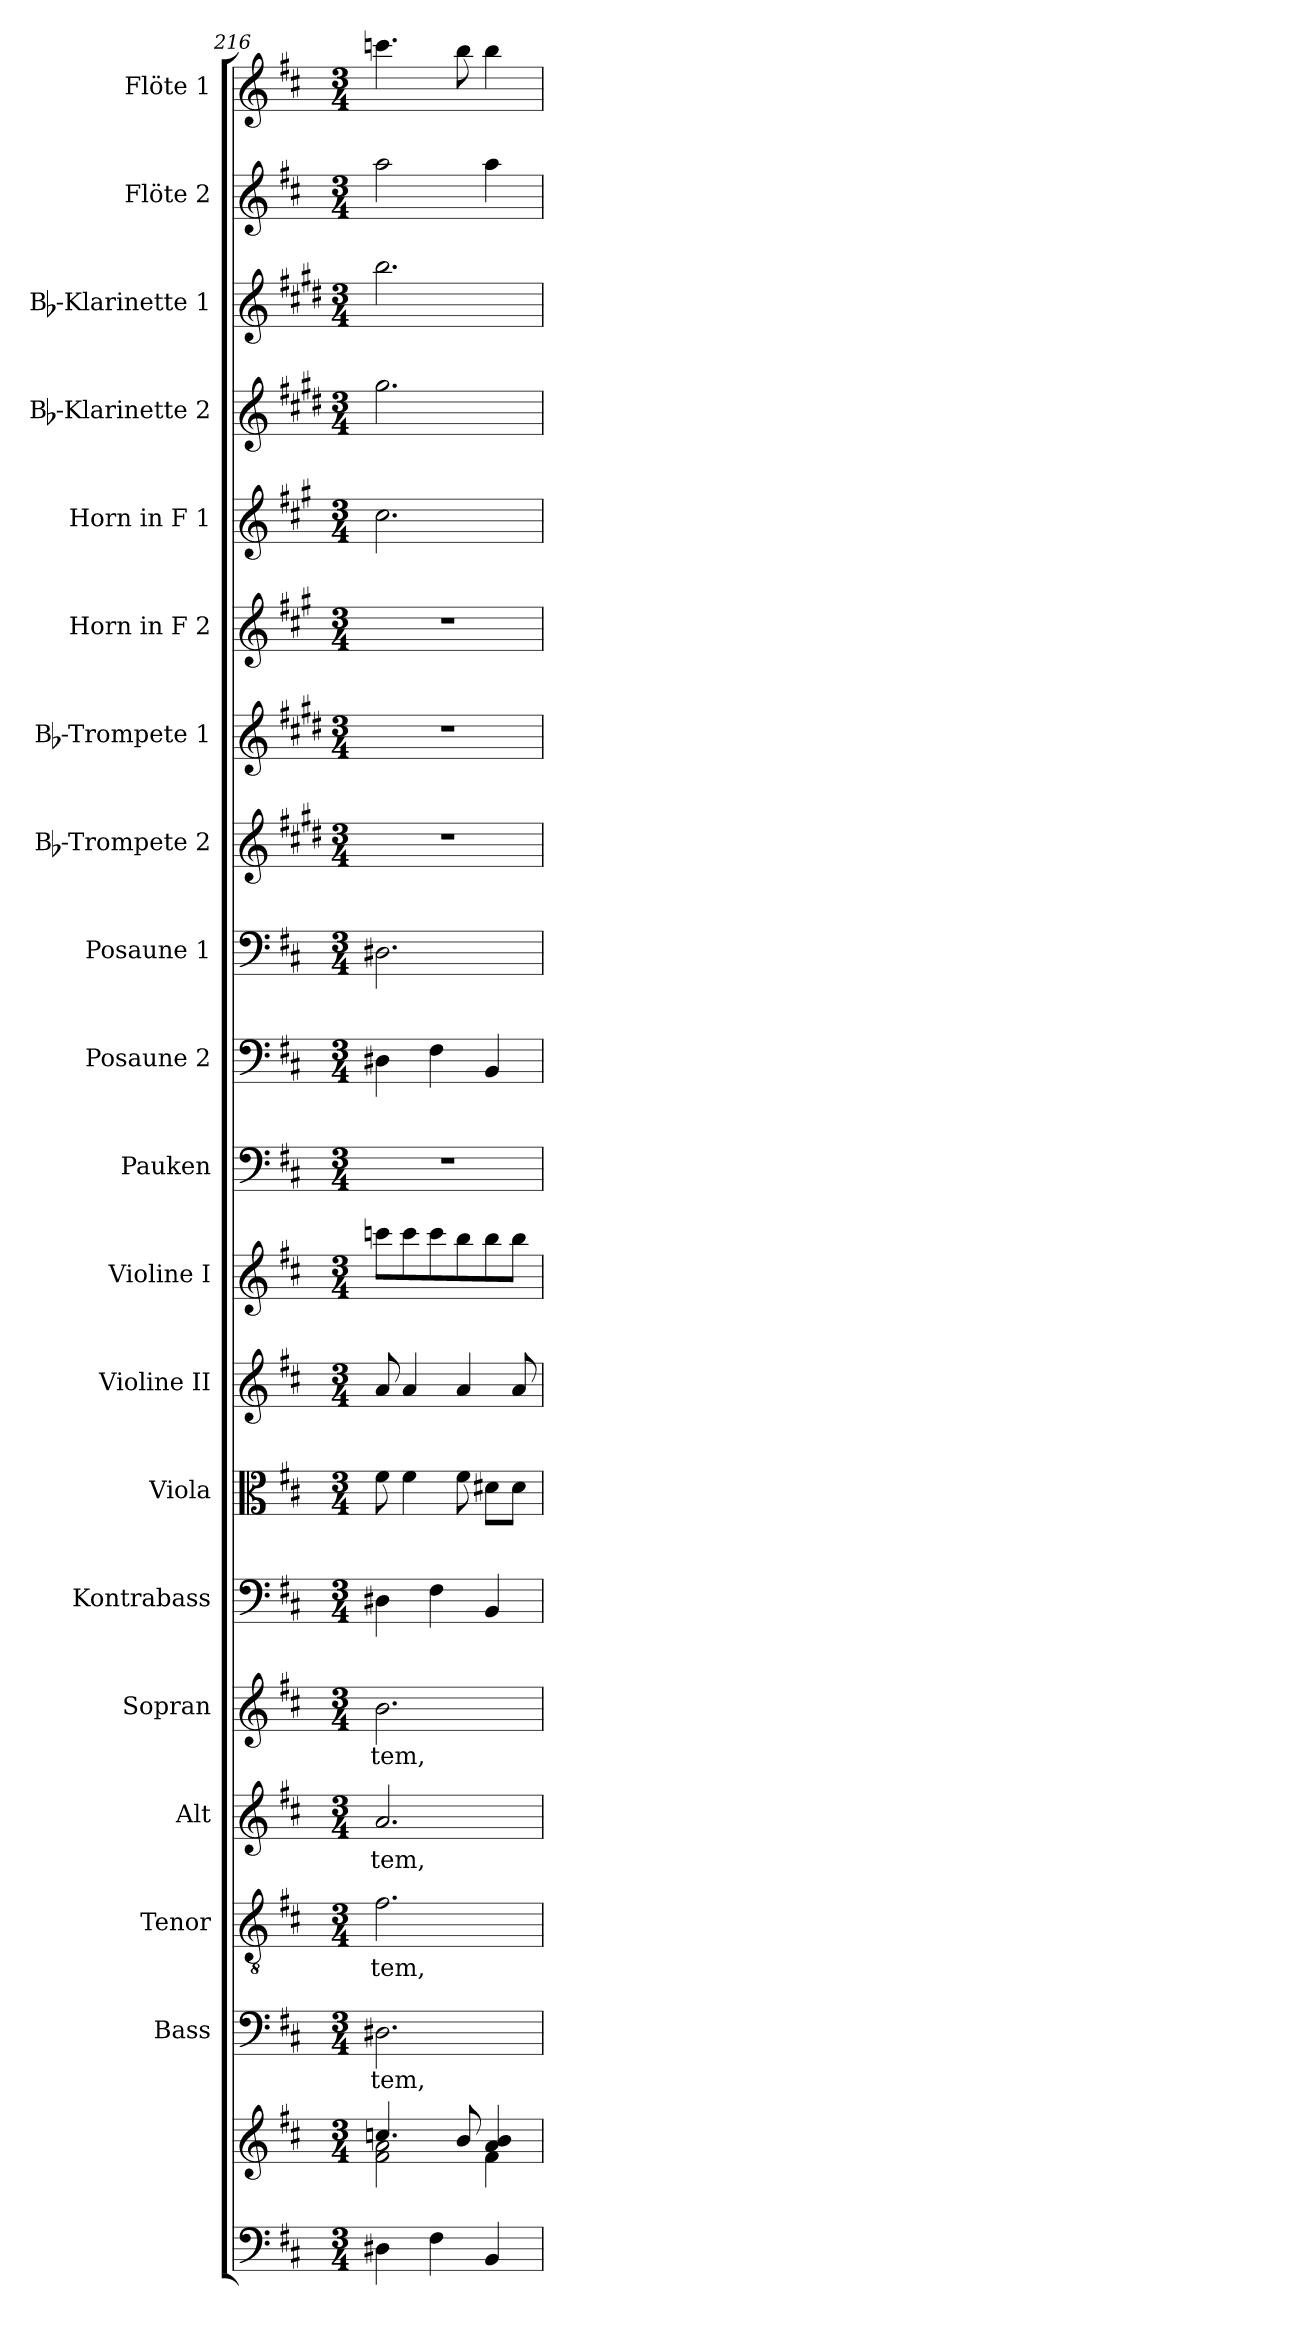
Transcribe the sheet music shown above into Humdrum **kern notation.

**kern	**kern	**kern	**text	**kern	**text	**kern	**text	**kern	**text	**kern	**kern	**kern	**kern	**kern	**kern	**kern	**kern	**kern	**kern	**kern	**kern	**kern	**kern	**kern
*part20	*part20	*part19	*part19	*part18	*part18	*part17	*part17	*part16	*part16	*part15	*part14	*part13	*part12	*part11	*part10	*part9	*part8	*part7	*part6	*part5	*part4	*part3	*part2	*part1
*staff21	*staff20	*staff19	*staff19	*staff18	*staff18	*staff17	*staff17	*staff16	*staff16	*staff15	*staff14	*staff13	*staff12	*staff11	*staff10	*staff9	*staff8	*staff7	*staff6	*staff5	*staff4	*staff3	*staff2	*staff1
*	*	*I"Bass	*	*I"Tenor	*	*I"Alt	*	*I"Sopran	*	*I"Kontrabass	*I"Viola	*I"Violine II	*I"Violine I	*I"Pauken	*I"Posaune 2	*I"Posaune 1	*I"Bb-Trompete 2	*I"Bb-Trompete 1	*I"Horn in F 2	*I"Horn in F 1	*I"Bb-Klarinette 2	*I"Bb-Klarinette 1	*I"Flöte 2	*I"Flöte 1
*	*	*I'B.	*	*I'T.	*	*I'A.	*	*I'S.	*	*I'Kb.	*I'Vla.	*I'Vl. II	*I'Vl. I	*I'Pk.	*I'Pos. 2	*I'Pos. 1	*I'Bb Trp. 2	*I'Bb Trp. 1	*	*	*I'Bb Kl. 2	*I'Bb Kl. 1	*I'Fl. 2	*I'Fl. 1
*clefF4	*clefG2	*clefF4	*	*clefGv2	*	*clefG2	*	*clefG2	*	*clefF4	*clefC3	*clefG2	*clefG2	*clefF4	*clefF4	*clefF4	*clefG2	*clefG2	*clefG2	*clefG2	*clefG2	*clefG2	*clefG2	*clefG2
*	*	*	*	*	*	*	*	*	*	*ITrd7c12	*	*	*	*	*	*	*ITrd1c2	*ITrd1c2	*ITrd4c7	*ITrd4c7	*ITrd1c2	*ITrd1c2	*	*
*k[f#c#]	*k[f#c#]	*k[f#c#]	*	*k[f#c#]	*	*k[f#c#]	*	*k[f#c#]	*	*k[f#c#]	*k[f#c#]	*k[f#c#]	*k[f#c#]	*k[f#c#]	*k[f#c#]	*k[f#c#]	*k[f#c#]	*k[f#c#]	*k[f#c#]	*k[f#c#]	*k[f#c#]	*k[f#c#]	*k[f#c#]	*k[f#c#]
*D:	*D:	*D:	*	*D:	*	*D:	*	*D:	*	*D:	*D:	*D:	*D:	*D:	*D:	*D:	*D:	*D:	*D:	*D:	*D:	*D:	*D:	*D:
*M3/4	*M3/4	*M3/4	*	*M3/4	*	*M3/4	*	*M3/4	*	*M3/4	*M3/4	*M3/4	*M3/4	*M3/4	*M3/4	*M3/4	*M3/4	*M3/4	*M3/4	*M3/4	*M3/4	*M3/4	*M3/4	*M3/4
=216	=216	=216	=216	=216	=216	=216	=216	=216	=216	=216	=216	=216	=216	=216	=216	=216	=216	=216	=216	=216	=216	=216	=216	=216
*	*^	*	*	*	*	*	*	*	*	*	*	*	*	*	*	*	*	*	*	*	*	*	*	*
!	!	!	!	!LO:LY:b	!	!LO:LY:b	!	!LO:LY:b	!	!LO:LY:b	!	!	!	!	!	!	!	!	!	!	!	!	!	!	!
4D#X\	4.ccn/	2f#\ 2a\	2.D#X\	-tem,	2.f#\	-tem,	2.a/	-tem,	2.b\	-tem,	4DD#X\	8f#\	8a/	8cccn\L	2.r	4D#X\	2.D#X\	2.r	2.r	2.r	2.f#\	2.ff#\	2.aa\	2aa\	4.cccn\
.	.	.	.	.	.	.	.	.	.	.	.	4f#\	4a/	8ccc\	.	.	.	.	.	.	.	.	.	.	.
4F#\	.	.	.	.	.	.	.	.	.	.	4FF#\	.	.	8ccc\	.	4F#\	.	.	.	.	.	.	.	.	.
.	8b/	.	.	.	.	.	.	.	.	.	.	8f#\	4a/	8bb\	.	.	.	.	.	.	.	.	.	.	8bb\
4BB/	4a/ 4b/	4f#\	.	.	.	.	.	.	.	.	4BBB/	8d#X\L	.	8bb\	.	4BB/	.	.	.	.	.	.	.	4aa\	4bb\
.	.	.	.	.	.	.	.	.	.	.	.	8d#\J	8a/	8bb\J	.	.	.	.	.	.	.	.	.	.	.
*	*v	*v	*	*	*	*	*	*	*	*	*	*	*	*	*	*	*	*	*	*	*	*	*	*	*
=	=	=	=	=	=	=	=	=	=	=	=	=	=	=	=	=	=	=	=	=	=	=	=	=
*-	*-	*-	*-	*-	*-	*-	*-	*-	*-	*-	*-	*-	*-	*-	*-	*-	*-	*-	*-	*-	*-	*-	*-	*-
